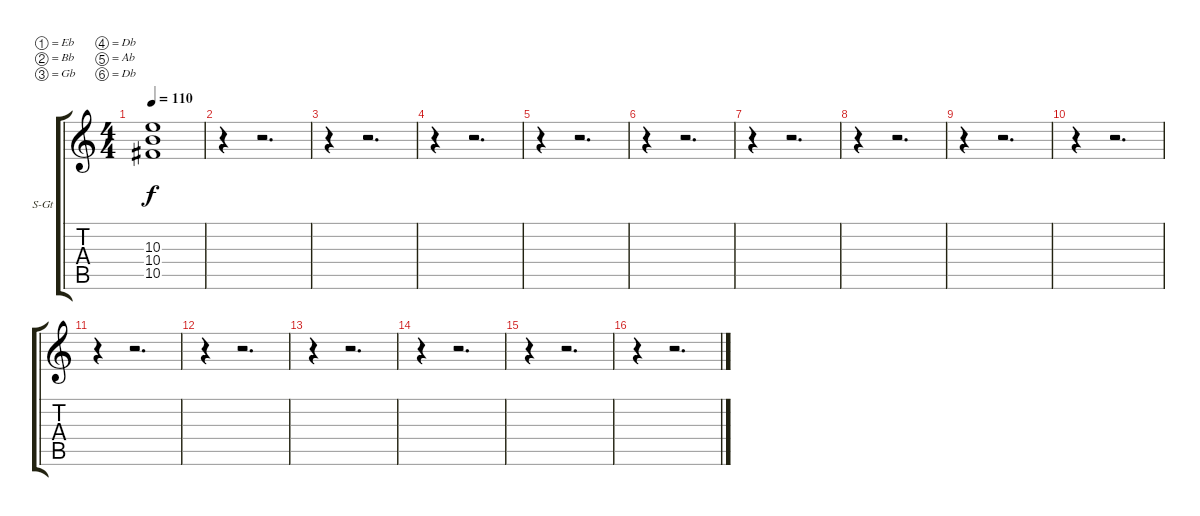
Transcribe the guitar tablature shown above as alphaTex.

\bracketExtendMode groupsimilarinstruments
\firstSystemTrackNameOrientation horizontal
\otherSystemsTrackNameOrientation horizontal
\track ("Steel Guitar" "S-Gt") {instrument acousticguitarsteel}
\staff {score tabs}
\tuning (Eb4 Bb3 Gb3 Db3 Ab2 Db2)
\ts (4 4)
\tempo 110
\clef g2
\ks c
(10.3 10.4 10.5).1{dy f} |
r.4 r.2{d} |
r.4 r.2{d} |
r.4 r.2{d} |
r.4 r.2{d} |
r.4 r.2{d} |
r.4 r.2{d} |
r.4 r.2{d} |
r.4 r.2{d} |
r.4 r.2{d} |
r.4 r.2{d} |
r.4 r.2{d} |
r.4 r.2{d} |
r.4 r.2{d} |
r.4 r.2{d} |
r.4 r.2{d}
